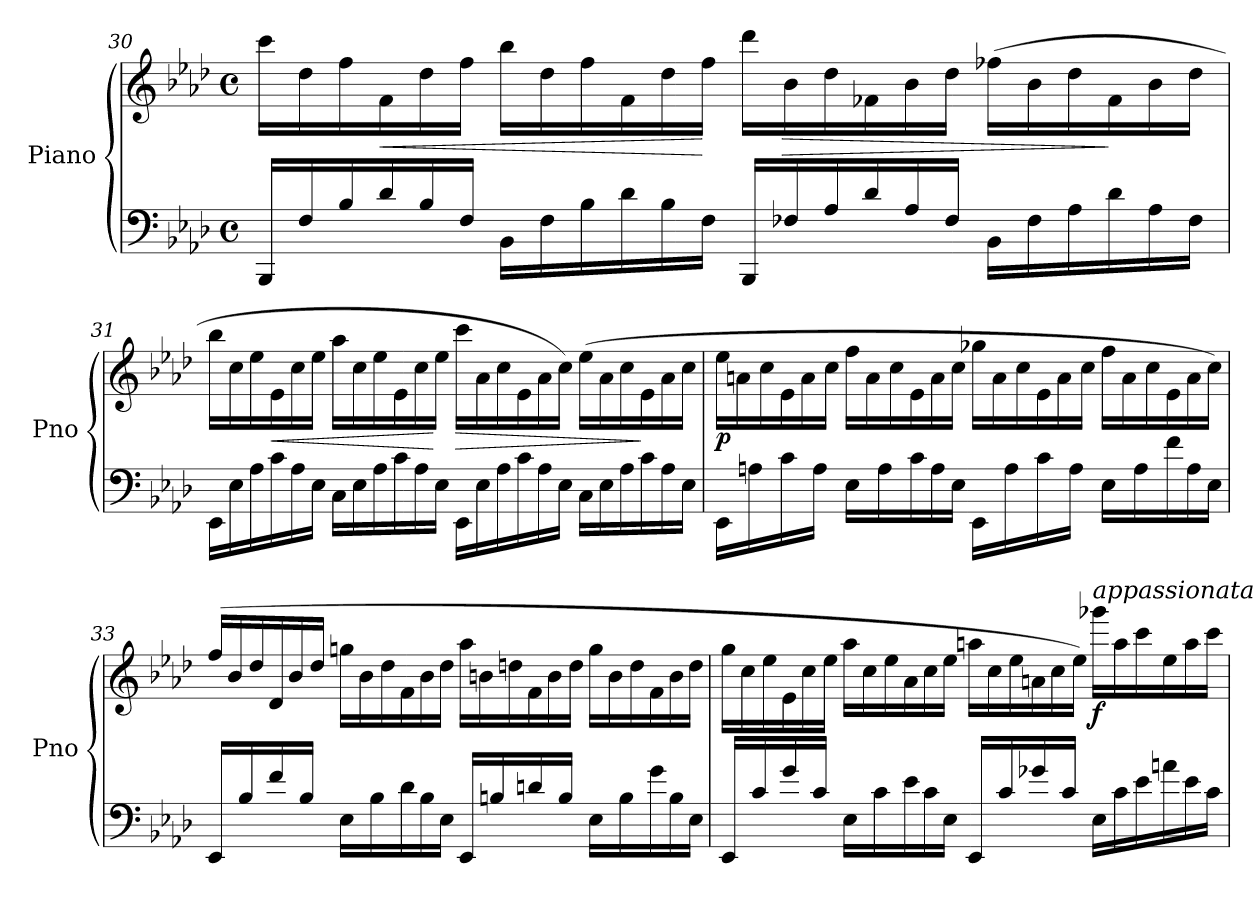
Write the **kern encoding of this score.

**kern	**kern	**dynam
*part1	*part1	*part1
*staff2	*staff1	*staff1/2
*I"Piano	*	*
*I'Pno	*	*
!!LO:LB:g=z
*clefF4	*clefG2	*
*k[b-e-a-d-]	*k[b-e-a-d-]	*
*M4/4	*M4/4	*
*met(c)	*met(c)	*
*Xtuplet	*Xtuplet	*
=30	=30	=30
24BBB-/LL	24ccc\LL	.
24F/	24dd-\	.
24B-/	24ff\	.
!	!	!LO:HP:b
24d-/	24f\	<
24B-/	24dd-\	.
24F/JJ	24ff\JJ	.
24BB-\LL	24bb-\LL	.
24F\	24dd-\	.
24B-\	24ff\	.
24d-\	24f\	.
24B-\	24dd-\	.
24F\JJ	24ff\JJ	[
24BBB-/LL	24ddd-\LL	.
!	!	!LO:HP:b
24F-X/	24b-\	>
24A-/	24dd-\	.
24d-/	24f-X\	.
24A-/	24b-\	.
24F-/JJ	24dd-\JJ	.
24BB-\LL	(>24ff-X\LL	.
24F-\	24b-\	.
24A-\	24dd-\	.
24d-\	24f-\	]
24A-\	24b-\	.
24F-\JJ	24dd-\JJ	.
!!LO:LB:g=z
=31	=31	=31
24EE-\LL	24bb-\LL	.
24E-\	24cc\	.
24A-\	24ee-\	.
!	!	!LO:HP:b
24c\	24e-\	<
24A-\	24cc\	.
24E-\JJ	24ee-\JJ	.
24C\LL	24aa-\LL	.
24E-\	24cc\	.
24A-\	24ee-\	.
24c\	24e-\	.
24A-\	24cc\	.
24E-\JJ	24ee-\JJ	[
!	!	!LO:HP:b
24EE-\LL	24ccc\LL	>
24E-\	24a-\	.
24A-\	24cc\	.
24c\	24e-\	.
24A-\	24a-\	.
24E-\JJ	24cc\JJ)	.
24C\LL	(>24ee-\LL	.
24E-\	24a-\	.
24A-\	24cc\	.
24c\	24e-\	]
24A-\	24a-\	.
24E-\JJ	24cc\JJ	.
!!LO:LB:g=z
=32	=32	=32
!	!	!LO:DY:b
16EE-\LL	24ee-\LL	p
.	24an\	.
16An\	.	.
.	24cc\	.
16c\	24e-\	.
.	24a\	.
16A\JJ	.	.
.	24cc\JJ	.
!	!	!LO:DY:b
16E-\LL	24ff\LL	other-dynamics
.	24a\	.
16A\	.	.
.	24cc\	.
24c\	24e-\	.
24A\	24a\	.
24E-\JJ	24cc\JJ	.
16EE-\LL	24gg-X\LL	.
.	24a\	.
16A\	.	.
.	24cc\	.
16c\	24e-\	.
.	24a\	.
16A\JJ	.	.
.	24cc\JJ	.
16E-\LL	24ff\LL	.
.	24a\	.
16A\	.	.
.	24cc\	.
24f\	24e-\	.
24A\	24a\	.
24E-\JJ	24cc\JJ)	.
!!LO:PB:g=z
=33	=33	=33
16EE-/LL	(>24ff/LL	.
.	24b-/	.
16B-/	.	.
.	24dd-/	.
16f/	24d-/	.
.	24b-/	.
16B-/JJ	.	.
.	24dd-/JJ	.
16E-\LL	24ggn\LL	.
.	24b-\	.
16B-\	.	.
.	24dd-\	.
24d-\	24f\	.
24B-\	24b-\	.
24E-\JJ	24dd-\JJ	.
16EE-/LL	24aa-\LL	.
.	24bn\	.
16Bn/	.	.
.	24ddn\	.
16dn/	24f\	.
.	24b\	.
16B/JJ	.	.
.	24dd\JJ	.
16E-\LL	24gg\LL	.
.	24b\	.
16B\	.	.
.	24dd\	.
24g\	24f\	.
24B\	24b\	.
24E-\JJ	24dd\JJ	.
!!LO:LB:g=z
=34	=34	=34
16EE-/LL	24gg\LL	.
.	24cc\	.
16c/	.	.
.	24ee-\	.
16g/	24e-\	.
.	24cc\	.
16c/JJ	.	.
.	24ee-\JJ	.
16E-\LL	24aa-\LL	.
.	24cc\	.
16c\	.	.
.	24ee-\	.
24e-\	24a-\	.
24c\	24cc\	.
24E-\JJ	24ee-\JJ	.
16EE-/LL	24aan\LL	.
.	24cc\	.
16c/	.	.
.	24ee-\	.
16g-X/	24an\	.
.	24cc\	.
16c/JJ	.	.
.	24ee-\JJ)	.
!	!LO:TX:a:i:t=appassionata	!
!	!	!LO:DY:b
24E-\LL	24ggg-X\LL	f
24c\	24aa\	.
24e-\	24ccc\	.
24an\	24ee-\	.
24e-\	24aa\	.
24c\JJ	24ccc\JJ	.
=	=	=
*-	*-	*-
